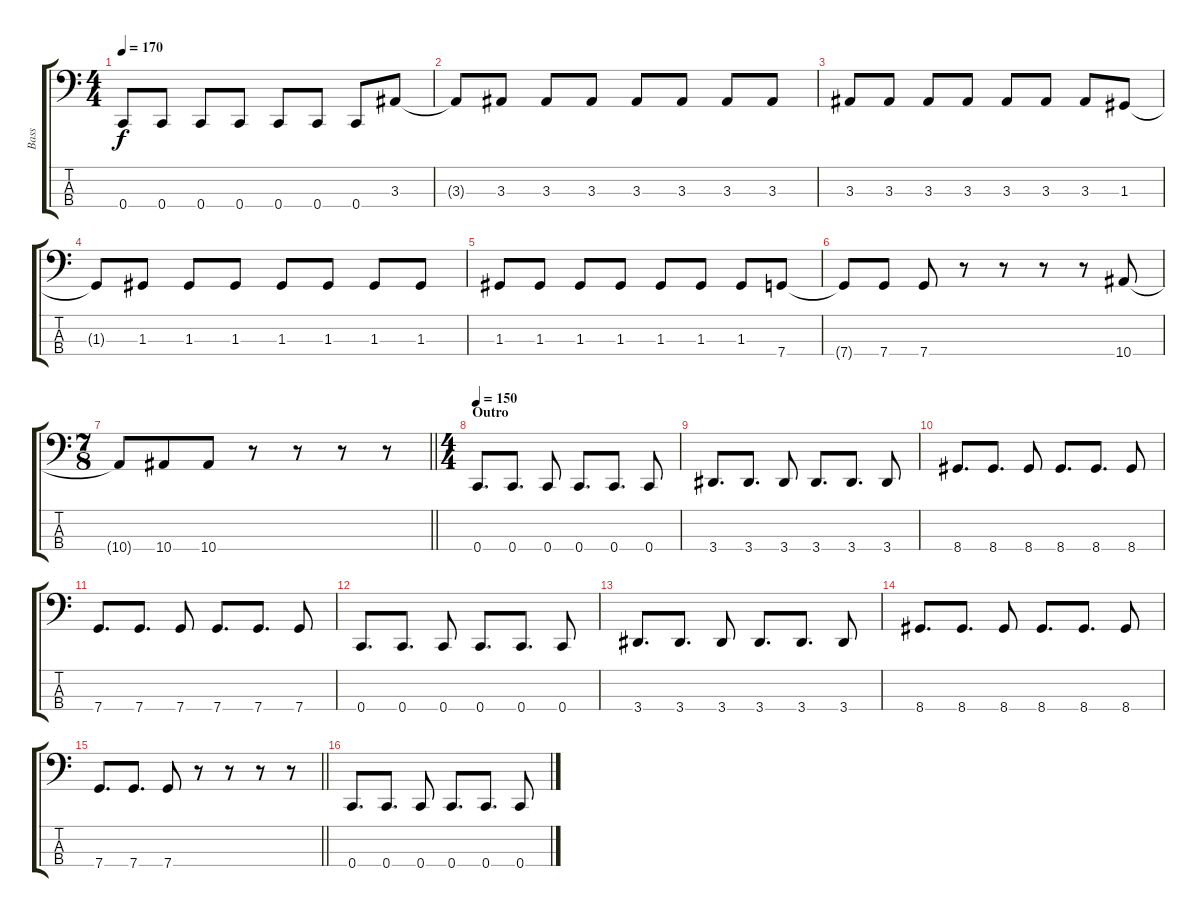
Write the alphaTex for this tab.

\track ("Bass" "Bass") {instrument electricbasspick}
\staff {score tabs}
\tuning (F2 C2 G1 C1) {hide}
\ts (4 4)
\tempo 170
\clef f4
\ks c
0.4.8{dy f} 0.4.8 0.4.8 0.4.8 0.4.8 0.4.8 0.4.8 3.3.8 |
3.3{t}.8 3.3.8 3.3.8 3.3.8 3.3.8 3.3.8 3.3.8 3.3.8 |
3.3.8 3.3.8 3.3.8 3.3.8 3.3.8 3.3.8 3.3.8 1.3.8 |
1.3{t}.8 1.3.8 1.3.8 1.3.8 1.3.8 1.3.8 1.3.8 1.3.8 |
1.3.8 1.3.8 1.3.8 1.3.8 1.3.8 1.3.8 1.3.8 7.4.8 |
7.4{t}.8 7.4.8 7.4.8 r.8 r.8 r.8 r.8 10.4.8 |
\ts (7 8)
\barLineRight lightlight
10.4{t}.8 10.4.8 10.4.8 r.8 r.8 r.8 r.8 |
\ts (4 4)
\section ("" "Outro")
\tempo 150
0.4.8{d} 0.4.8{d} 0.4.8 0.4.8{d} 0.4.8{d} 0.4.8 |
3.4.8{d} 3.4.8{d} 3.4.8 3.4.8{d} 3.4.8{d} 3.4.8 |
8.4.8{d} 8.4.8{d} 8.4.8 8.4.8{d} 8.4.8{d} 8.4.8 |
7.4.8{d} 7.4.8{d} 7.4.8 7.4.8{d} 7.4.8{d} 7.4.8 |
0.4.8{d} 0.4.8{d} 0.4.8 0.4.8{d} 0.4.8{d} 0.4.8 |
3.4.8{d} 3.4.8{d} 3.4.8 3.4.8{d} 3.4.8{d} 3.4.8 |
8.4.8{d} 8.4.8{d} 8.4.8 8.4.8{d} 8.4.8{d} 8.4.8 |
\barLineRight lightlight
7.4.8{d} 7.4.8{d} 7.4.8 r.8 r.8 r.8 r.8 |
0.4.8{d} 0.4.8{d} 0.4.8 0.4.8{d} 0.4.8{d} 0.4.8
